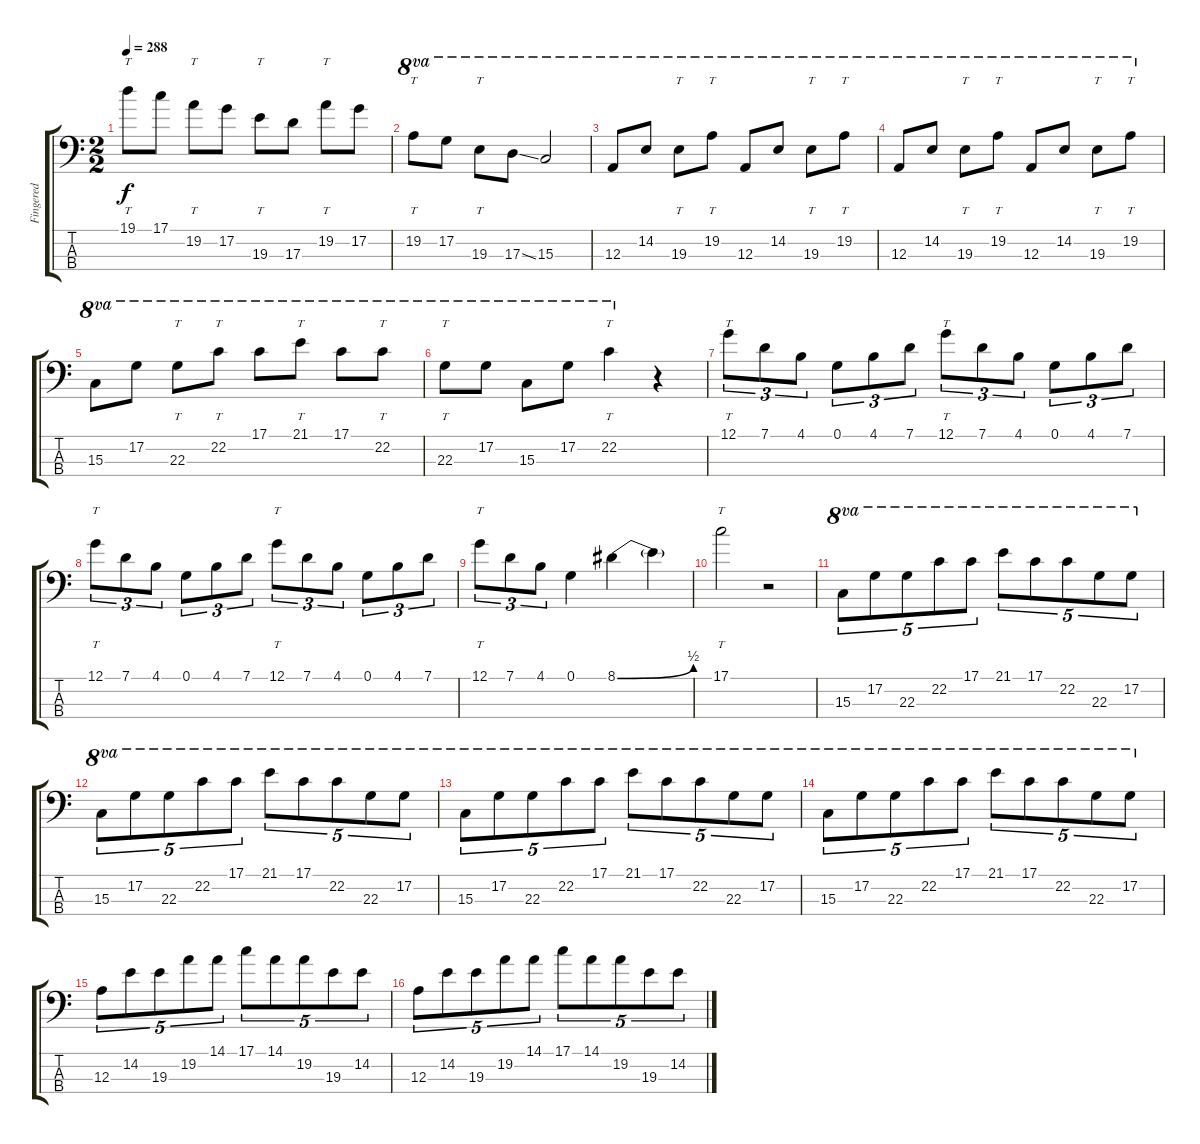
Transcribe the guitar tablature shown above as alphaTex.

\track ("Fingered" "Fingered") {instrument electricbassfinger}
\staff {score tabs}
\tuning (G2 D2 A1 E1) {hide}
\ts (2 2)
\tempo 288
\clef f4
\ks c
19.1.8{tt dy f} 17.1.8 19.2.8{tt} 17.2.8 19.3.8{tt} 17.3.8 19.2.8{tt} 17.2.8 |
19.2.8{tt ot 8va} 17.2.8{ot 8va} 19.3.8{tt ot 8va} 17.3{ss}.8{ot 8va} 15.3.2{ot 8va} |
12.3.8{ot 8va} 14.2.8{ot 8va} 19.3.8{tt ot 8va} 19.2.8{tt ot 8va} 12.3.8{ot 8va} 14.2.8{ot 8va} 19.3.8{tt ot 8va} 19.2.8{tt ot 8va} |
12.3.8{ot 8va} 14.2.8{ot 8va} 19.3.8{tt ot 8va} 19.2.8{tt ot 8va} 12.3.8{ot 8va} 14.2.8{ot 8va} 19.3.8{tt ot 8va} 19.2.8{tt ot 8va} |
15.3.8{ot 8va} 17.2.8{ot 8va} 22.3.8{tt ot 8va} 22.2.8{tt ot 8va} 17.1.8{ot 8va} 21.1.8{tt ot 8va} 17.1.8{ot 8va} 22.2.8{tt ot 8va} |
22.3.8{tt ot 8va} 17.2.8{ot 8va} 15.3.8{ot 8va} 17.2.8{ot 8va} 22.2.4{tt ot 8va} r.4 |
12.1.8{tt tu (3 2)} 7.1.8{tu (3 2)} 4.1.8{tu (3 2)} 0.1.8{tu (3 2)} 4.1.8{tu (3 2)} 7.1.8{tu (3 2)} 12.1.8{tt tu (3 2)} 7.1.8{tu (3 2)} 4.1.8{tu (3 2)} 0.1.8{tu (3 2)} 4.1.8{tu (3 2)} 7.1.8{tu (3 2)} |
12.1.8{tt tu (3 2)} 7.1.8{tu (3 2)} 4.1.8{tu (3 2)} 0.1.8{tu (3 2)} 4.1.8{tu (3 2)} 7.1.8{tu (3 2)} 12.1.8{tt tu (3 2)} 7.1.8{tu (3 2)} 4.1.8{tu (3 2)} 0.1.8{tu (3 2)} 4.1.8{tu (3 2)} 7.1.8{tu (3 2)} |
12.1.8{tt tu (3 2)} 7.1.8{tu (3 2)} 4.1.8{tu (3 2)} 0.1.4 8.1{be (bend 0 0 60 2)}.4 8.1{t}.4 |
17.1.2{tt} r.2 |
15.3.8{tu (5 4) ot 8va} 17.2.8{tu (5 4) ot 8va} 22.3.8{tu (5 4) ot 8va} 22.2.8{tu (5 4) ot 8va} 17.1.8{tu (5 4) ot 8va} 21.1.8{tu (5 4) ot 8va} 17.1.8{tu (5 4) ot 8va} 22.2.8{tu (5 4) ot 8va} 22.3.8{tu (5 4) ot 8va} 17.2.8{tu (5 4) ot 8va} |
15.3.8{tu (5 4) ot 8va} 17.2.8{tu (5 4) ot 8va} 22.3.8{tu (5 4) ot 8va} 22.2.8{tu (5 4) ot 8va} 17.1.8{tu (5 4) ot 8va} 21.1.8{tu (5 4) ot 8va} 17.1.8{tu (5 4) ot 8va} 22.2.8{tu (5 4) ot 8va} 22.3.8{tu (5 4) ot 8va} 17.2.8{tu (5 4) ot 8va} |
15.3.8{tu (5 4) ot 8va} 17.2.8{tu (5 4) ot 8va} 22.3.8{tu (5 4) ot 8va} 22.2.8{tu (5 4) ot 8va} 17.1.8{tu (5 4) ot 8va} 21.1.8{tu (5 4) ot 8va} 17.1.8{tu (5 4) ot 8va} 22.2.8{tu (5 4) ot 8va} 22.3.8{tu (5 4) ot 8va} 17.2.8{tu (5 4) ot 8va} |
15.3.8{tu (5 4) ot 8va} 17.2.8{tu (5 4) ot 8va} 22.3.8{tu (5 4) ot 8va} 22.2.8{tu (5 4) ot 8va} 17.1.8{tu (5 4) ot 8va} 21.1.8{tu (5 4) ot 8va} 17.1.8{tu (5 4) ot 8va} 22.2.8{tu (5 4) ot 8va} 22.3.8{tu (5 4) ot 8va} 17.2.8{tu (5 4) ot 8va} |
12.3.8{tu (5 4)} 14.2.8{tu (5 4)} 19.3.8{tu (5 4)} 19.2.8{tu (5 4)} 14.1.8{tu (5 4)} 17.1.8{tu (5 4)} 14.1.8{tu (5 4)} 19.2.8{tu (5 4)} 19.3.8{tu (5 4)} 14.2.8{tu (5 4)} |
12.3.8{tu (5 4)} 14.2.8{tu (5 4)} 19.3.8{tu (5 4)} 19.2.8{tu (5 4)} 14.1.8{tu (5 4)} 17.1.8{tu (5 4)} 14.1.8{tu (5 4)} 19.2.8{tu (5 4)} 19.3.8{tu (5 4)} 14.2.8{tu (5 4)}
